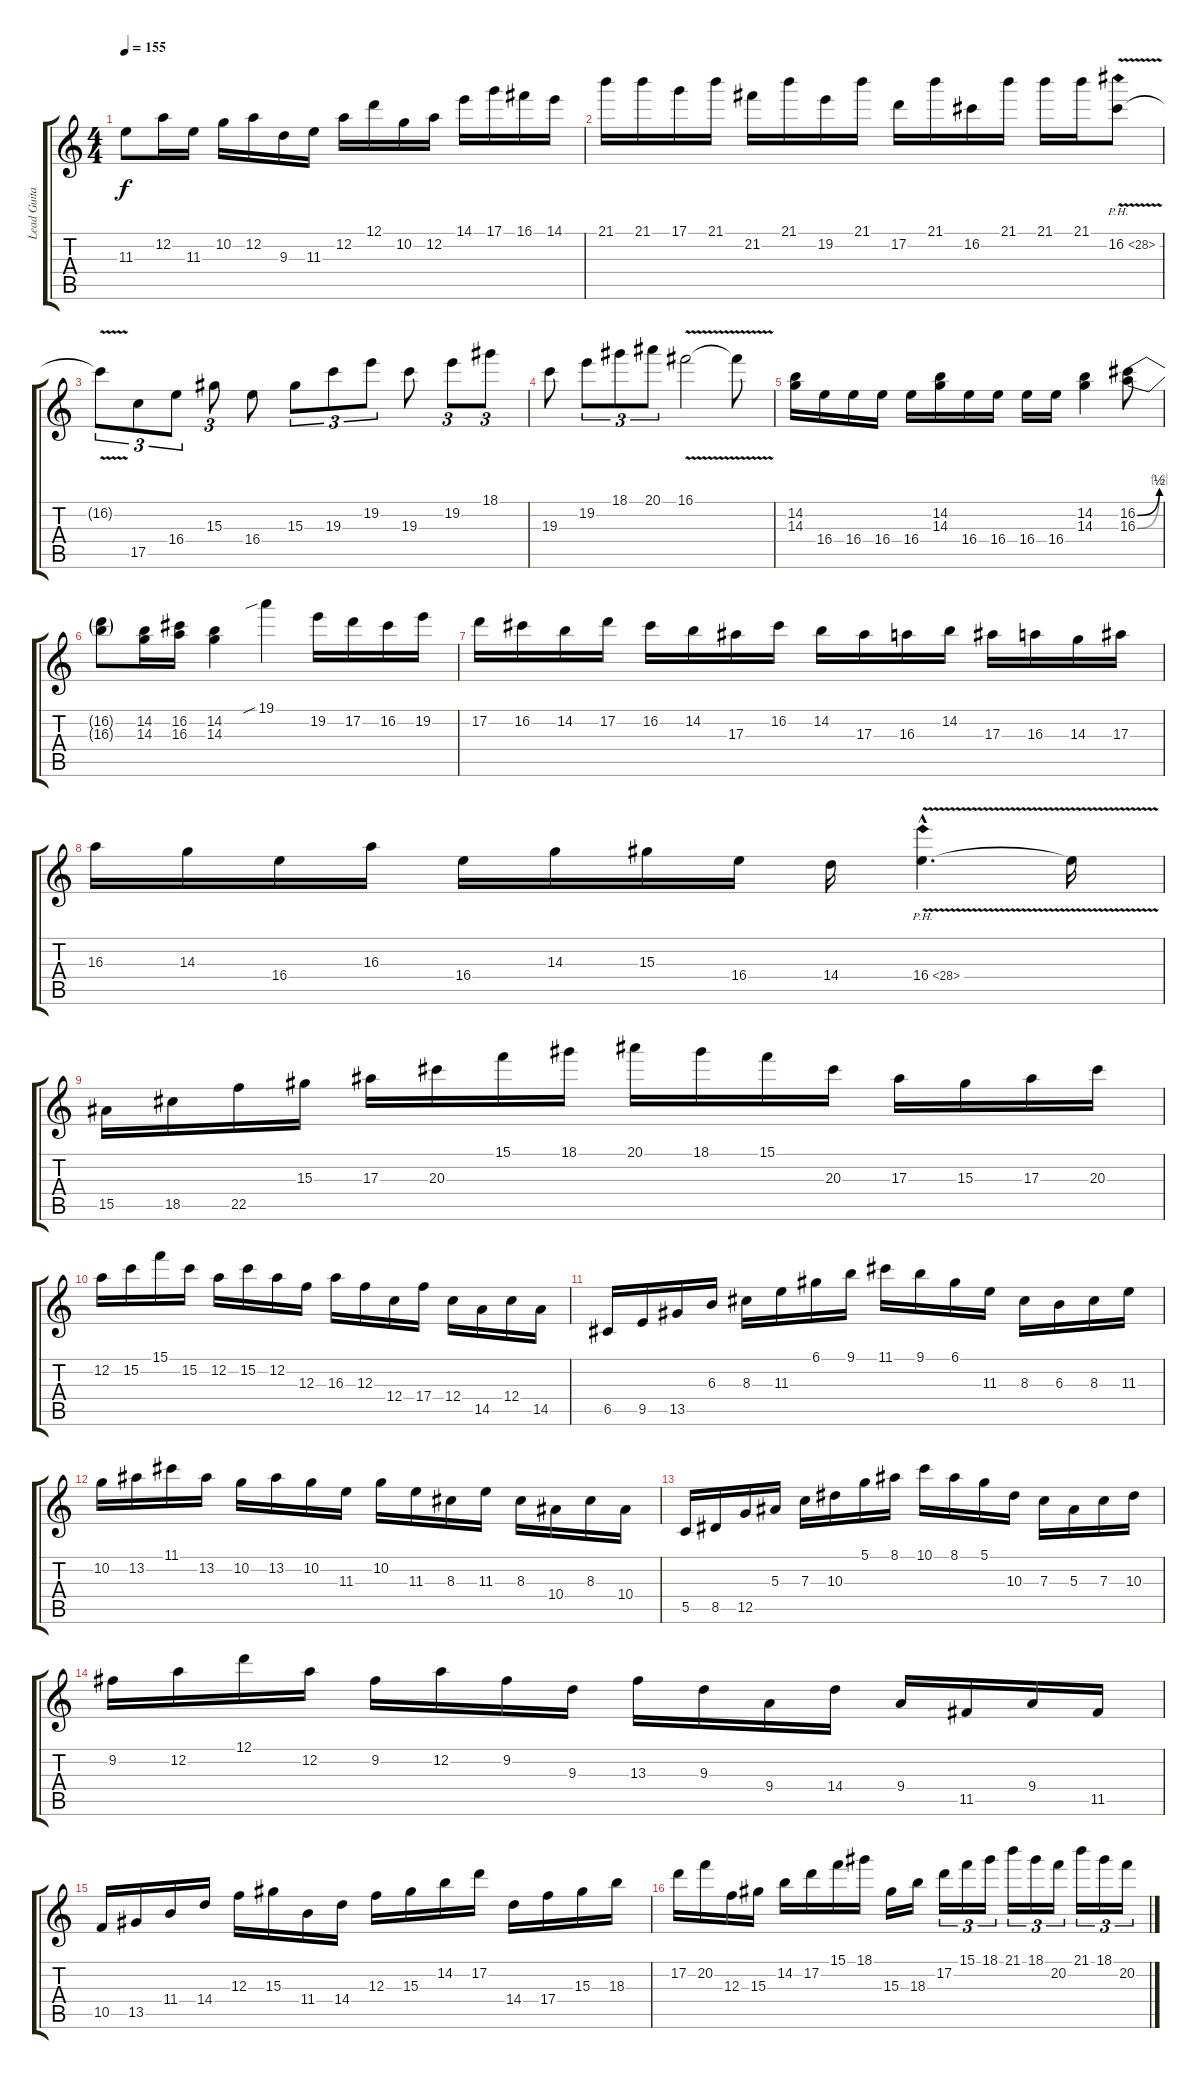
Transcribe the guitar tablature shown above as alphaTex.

\track ("Lead Guitar" "Lead Guita") {instrument overdrivenguitar}
\staff {score tabs}
\tuning (D4 A3 F3 C3 G2 D2) {hide}
\ts (4 4)
\tempo 155
\clef g2
\ks c
11.3{t}.8{dy f} 12.2.16 11.3.16 10.2.16 12.2.16 9.3.16 11.3.16 12.2.16 12.1.16 10.2.16 12.2.16 14.1.16 17.1.16 16.1.16 14.1.16 |
21.1.16 21.1.16 17.1.16 21.1.16 21.2.16 21.1.16 19.2.16 21.1.16 17.2.16 21.1.16 16.2.16 21.1.16 21.1.16 21.1.16 16.2{ph 12 v}.8 |
16.2{t}.8{tu (3 2)} 17.5.8{tu (3 2)} 16.4.8{tu (3 2)} 15.3.8{tu (3 2)} 16.4.8 15.3.8{tu (3 2)} 19.3.8{tu (3 2)} 19.2.8{tu (3 2)} 19.3.8 19.2.8{tu (3 2)} 18.1.8{tu (3 2)} |
19.3.8 19.2.8{tu (3 2)} 18.1.8{tu (3 2)} 20.1.8{tu (3 2)} 16.1{v}.2 16.1{t}.8 |
(14.2 14.3).16 16.4.16 16.4.16 16.4.16 16.4.16 (14.2 14.3).16 16.4.16 16.4.16 16.4.16 16.4.16 (14.2 14.3).4 (16.2{be (bend 0 0 60 2)} 16.3{be (bend 0 0 60 4)}).8 |
(16.2{t} 16.3{t}).8 (14.2 14.3).16 (16.2 16.3).16 (14.2 14.3).4 19.1{sib}.4 19.2.16 17.2.16 16.2.16 19.2.16 |
17.2.16 16.2.16 14.2.16 17.2.16 16.2.16 14.2.16 17.3.16 16.2.16 14.2.16 17.3.16 16.3.16 14.2.16 17.3.16 16.3.16 14.3.16 17.3.16 |
16.3.16 14.3.16 16.4.16 16.3.16 16.4.16 14.3.16 15.3.16 16.4.16 14.4.16 16.4{ph 12 v hac}.4{d} 16.4{t}.16 |
15.5.16 18.5.16 22.5.16 15.3.16 17.3.16 20.3.16 15.1.16 18.1.16 20.1.16 18.1.16 15.1.16 20.3.16 17.3.16 15.3.16 17.3.16 20.3.16 |
12.2.16 15.2.16 15.1.16 15.2.16 12.2.16 15.2.16 12.2.16 12.3.16 16.3.16 12.3.16 12.4.16 17.4.16 12.4.16 14.5.16 12.4.16 14.5.16 |
6.5.16 9.5.16 13.5.16 6.3.16 8.3.16 11.3.16 6.1.16 9.1.16 11.1.16 9.1.16 6.1.16 11.3.16 8.3.16 6.3.16 8.3.16 11.3.16 |
10.2.16 13.2.16 11.1.16 13.2.16 10.2.16 13.2.16 10.2.16 11.3.16 10.2.16 11.3.16 8.3.16 11.3.16 8.3.16 10.4.16 8.3.16 10.4.16 |
5.5.16 8.5.16 12.5.16 5.3.16 7.3.16 10.3.16 5.1.16 8.1.16 10.1.16 8.1.16 5.1.16 10.3.16 7.3.16 5.3.16 7.3.16 10.3.16 |
9.2.16 12.2.16 12.1.16 12.2.16 9.2.16 12.2.16 9.2.16 9.3.16 13.3.16 9.3.16 9.4.16 14.4.16 9.4.16 11.5.16 9.4.16 11.5.16 |
10.5.16 13.5.16 11.4.16 14.4.16 12.3.16 15.3.16 11.4.16 14.4.16 12.3.16 15.3.16 14.2.16 17.2.16 14.4.16 17.4.16 15.3.16 18.3.16 |
17.2.16 20.2.16 12.3.16 15.3.16 14.2.16 17.2.16 15.1.16 18.1.16 15.3.16 18.3.16 17.2.16{tu (3 2)} 15.1.16{tu (3 2)} 18.1.16{tu (3 2)} 21.1.16{tu (3 2)} 18.1.16{tu (3 2)} 20.2.16{tu (3 2)} 21.1.16{tu (3 2)} 18.1.16{tu (3 2)} 20.2.16{tu (3 2)}
